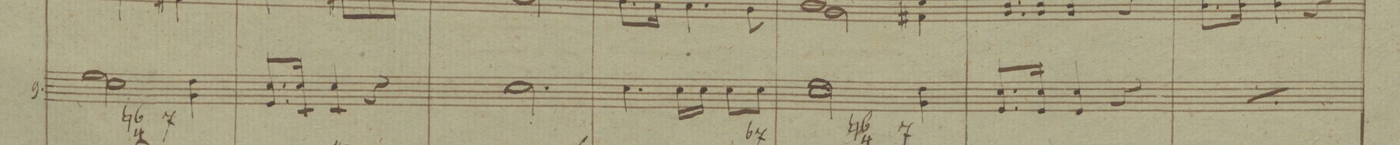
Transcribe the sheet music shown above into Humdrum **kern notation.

**kern	**dynam
*I"9.	*
*clefG2	*
*k[b-]	*
*M3/4	*
*2\right	*
2f\ 2a	.
4c\ 4g	.
=126	=126
8.A/L 8.f	.
16F/Jk 16f	.
4F/ 4f	.
4r	.
=127	=127
2.f\	.
=128	=128
4.f\	.
16f\LL	.
16f\JJ	.
8f\L	.
8f\J	.
=129	=129
2f\ 2a	.
4c\ 4g	.
=130	=130
8.A/L 8.f	.
16A/Jk 16f	.
4A/ 4f	.
4r	.
=131	=131
*rep	*
8.A/L 8.f	.
16A/Jk 16f	.
4A/ 4f	.
4r	.
*Xrep	*
=132	=132
*-	*-
